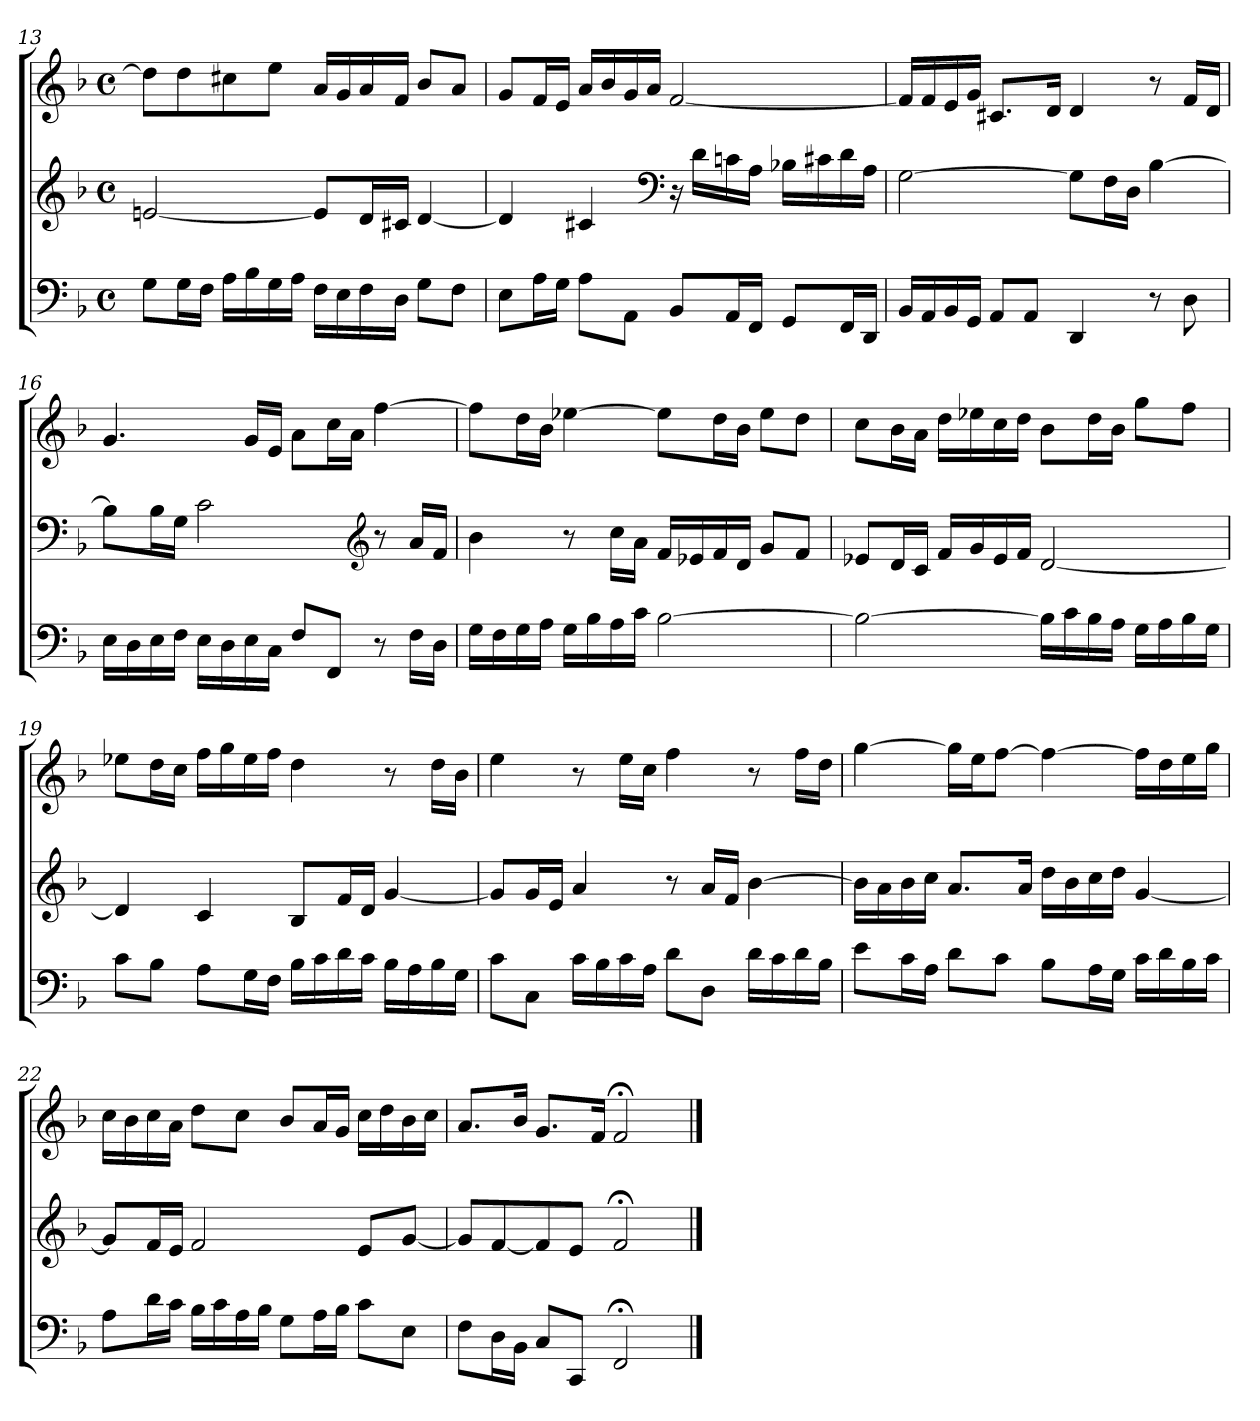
**kern	**kern	**kern
*part3	*part2	*part1
*staff3	*staff2	*staff1
*clefF4	*clefG2	*clefG2
*k[b-]	*k[b-]	*k[b-]
*F:	*F:	*F:
*M4/4	*M4/4	*M4/4
*met(c)	*met(c)	*met(c)
=13	=13	=13
8GL	[2en	8ddL]
16GL	.	8dd
16FJJ	.	.
16ALL	.	8cc#X
16B-	.	.
16G	.	8eeJ
16AJJ	.	.
16FLL	8eL]	16aLL
16E	.	16g
16F	16dL	16a
16DJJ	16c#XJJ	16fJJ
8GL	[4d	8b-L
8FJ	.	8aJ
=14	=14	=14
8EL	4d]	8gL
16AL	.	16fL
16GJJ	.	16eJJ
8AL	4c#X	16aLL
.	.	16b-
8AAJ	.	16g
.	.	16aJJ
*	*clefF4	*
8BB-L	16r	[2f
.	16dLL	.
16AAL	16cn	.
16FFJJ	16AJJ	.
8GGL	16B-XLL	.
.	16c#X	.
16FFL	16d	.
16DDJJ	16AJJ	.
=15	=15	=15
16BB-LL	[2G	16fLL]
16AA	.	16f
16BB-	.	16e
16GGJJ	.	16gJJ
8AAL	.	8.c#XL
8AAJ	.	.
.	.	16dJk
4DD	8GL]	4d
.	16FL	.
.	16DJJ	.
8r	[4B-	8r
8D	.	16fLL
.	.	16dJJ
=16	=16	=16
16ELL	8B-L]	4.g
16D	.	.
16E	16B-L	.
16FJJ	16GJJ	.
16ELL	2c	.
16D	.	.
16E	.	16gLL
16CJJ	.	16eJJ
8FL	.	8aL
8FFJ	.	16ccL
.	.	16aJJ
*	*clefG2	*
8r	8r	[4ff
16FLL	16aLL	.
16DJJ	16fJJ	.
=17	=17	=17
16GLL	4b-	8ffL]
16F	.	.
16G	.	16ddL
16AJJ	.	16b-JJ
16GLL	8r	[4ee-X
16B-	.	.
16A	16ccLL	.
16cJJ	16aJJ	.
[2B-	16fLL	8ee-L]
.	16e-X	.
.	16f	16ddL
.	16dJJ	16b-JJ
.	8gL	8ee-L
.	8fJ	8ddJ
=18	=18	=18
2B-_	8e-XL	8ccL
.	16dL	16b-L
.	16cJJ	16aJJ
.	16fLL	16ddLL
.	16g	16ee-X
.	16e-	16cc
.	16fJJ	16ddJJ
16B-LL]	[2d	8b-L
16c	.	.
16B-	.	16ddL
16AJJ	.	16b-JJ
16GLL	.	8ggL
16A	.	.
16B-	.	8ffJ
16GJJ	.	.
=19	=19	=19
8cL	4d]	8ee-XL
8B-J	.	16ddL
.	.	16ccJJ
8AL	4c	16ffLL
.	.	16gg
16GL	.	16ee-
16FJJ	.	16ffJJ
16B-LL	8B-L	4dd
16c	.	.
16d	16fL	.
16cJJ	16dJJ	.
16B-LL	[4g	8r
16A	.	.
16B-	.	16ddLL
16GJJ	.	16b-JJ
=20	=20	=20
8cL	8gL]	4ee
8CJ	16gL	.
.	16eJJ	.
16cLL	4a	8r
16B-	.	.
16c	.	16eeLL
16AJJ	.	16ccJJ
8dL	8r	4ff
8DJ	16aLL	.
.	16fJJ	.
16dLL	[4b-	8r
16c	.	.
16d	.	16ffLL
16B-JJ	.	16ddJJ
=21	=21	=21
8eL	16b-LL]	[4gg
.	16a	.
16cL	16b-	.
16AJJ	16ccJJ	.
8dL	8.aL	16ggLL]
.	.	16eeJ
8cJ	.	[8ffJ
.	16aJk	.
8B-L	16ddLL	4ff_
.	16b-	.
16AL	16cc	.
16GJJ	16ddJJ	.
16cLL	[4g	16ffLL]
16d	.	16dd
16B-	.	16ee
16cJJ	.	16ggJJ
=22	=22	=22
8AL	8gL]	16ccLL
.	.	16b-
16dL	16fL	16cc
16cJJ	16eJJ	16aJJ
16B-LL	2f	8ddL
16c	.	.
16A	.	8ccJ
16B-JJ	.	.
8GL	.	8b-L
16AL	.	16aL
16B-JJ	.	16gJJ
8cL	8eL	16ccLL
.	.	16dd
8EJ	[8gJ	16b-
.	.	16ccJJ
=23	=23	=23
8FL	8gL]	8.aL
16DL	[8f	.
16BB-JJ	.	16b-Jk
8CL	8f]	8.gL
8CCJ	8eJ	.
.	.	16fJk
2FF;<	2f;<	2f;<
==	==	==
*-	*-	*-
